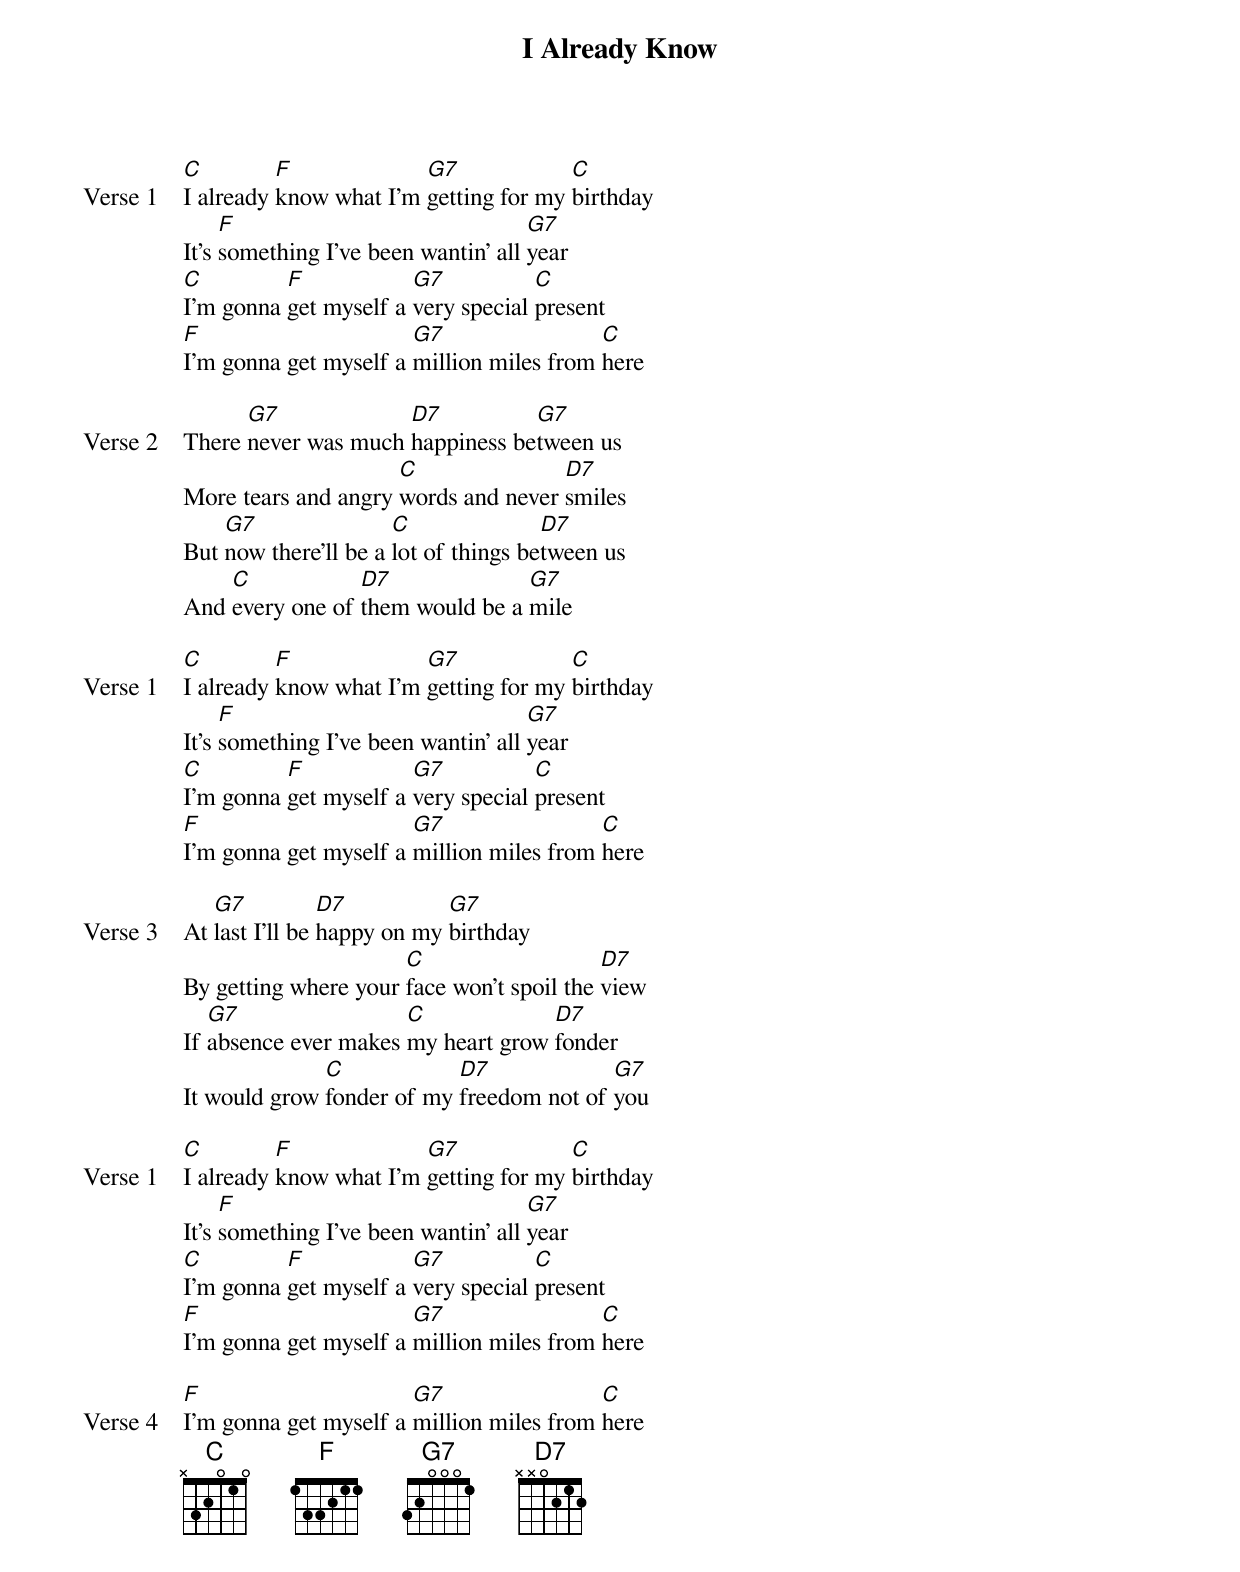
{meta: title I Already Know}
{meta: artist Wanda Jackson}
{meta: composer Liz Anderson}

{start_of_verse: Verse 1}
[C]I already [F]know what I'm [G7]getting for my [C]birthday
It's [F]something I've been wantin' all [G7]year
[C]I'm gonna [F]get myself a [G7]very special [C]present
[F]I'm gonna get myself a [G7]million miles from [C]here
{end_of_verse}

{start_of_verse: Verse 2}
There [G7]never was much [D7]happiness be[G7]tween us
More tears and angry [C]words and never [D7]smiles
But [G7]now there'll be a [C]lot of things be[D7]tween us
And [C]every one of [D7]them would be a [G7]mile
{end_of_verse}

{start_of_verse: Verse 1}
[C]I already [F]know what I'm [G7]getting for my [C]birthday
It's [F]something I've been wantin' all [G7]year
[C]I'm gonna [F]get myself a [G7]very special [C]present
[F]I'm gonna get myself a [G7]million miles from [C]here
{end_of_verse}

{start_of_verse: Verse 3}
At [G7]last I'll be [D7]happy on my [G7]birthday
By getting where your [C]face won't spoil the [D7]view
If [G7]absence ever makes [C]my heart grow [D7]fonder
It would grow [C]fonder of my [D7]freedom not of [G7]you
{end_of_verse}

{start_of_verse: Verse 1}
[C]I already [F]know what I'm [G7]getting for my [C]birthday
It's [F]something I've been wantin' all [G7]year
[C]I'm gonna [F]get myself a [G7]very special [C]present
[F]I'm gonna get myself a [G7]million miles from [C]here
{end_of_verse}

{start_of_verse: Verse 4}
[F]I'm gonna get myself a [G7]million miles from [C]here
{end_of_verse}
